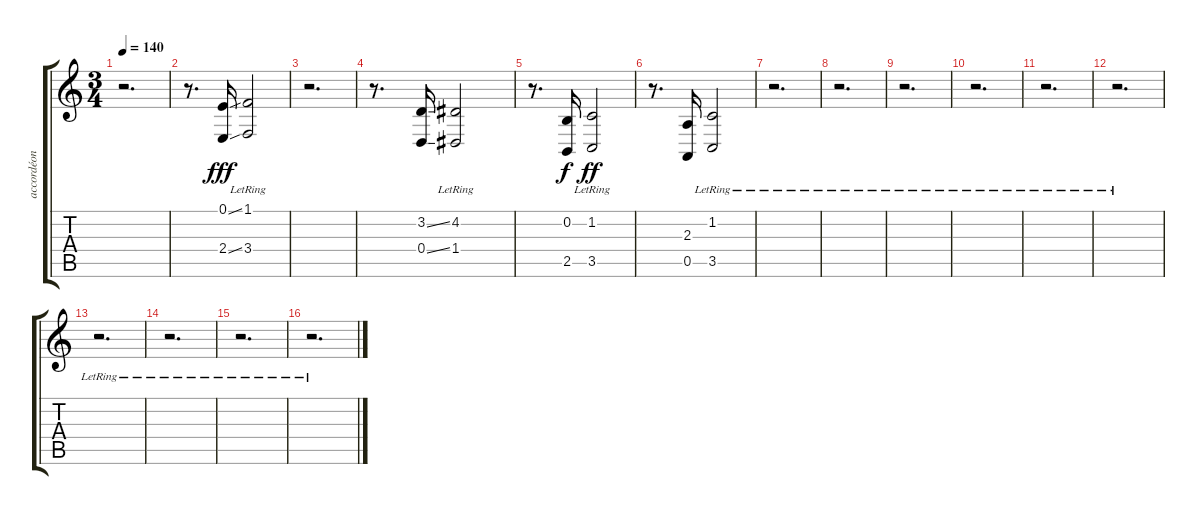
\track ("accordéon 1" "accordéon ") {instrument accordion}
\staff {score tabs}
\tuning (E4 B3 G3 D3 A2 E2) {hide}
\ts (3 4)
\tempo 140
\clef g2
\ks c
r.2{d dy fff} |
r.8{d} (0.1{ss} 2.4{ss}).16 (1.1{lr} 3.4{lr}).2 |
r.2{d} |
r.8{d} (3.2{ss} 0.4{ss}).16 (4.2{lr} 1.4{lr}).2 |
r.8{d} (0.2 2.5).16{dy f} (1.2{lr} 3.5{lr}).2{dy ff} |
r.8{d} (2.3 0.5).16 (1.2{lr} 3.5{lr}).2 |
r.2{d} |
r.2{d} |
r.2{d} |
r.2{d} |
r.2{d} |
r.2{d} |
r.2{d} |
r.2{d} |
r.2{d} |
r.2{d}
